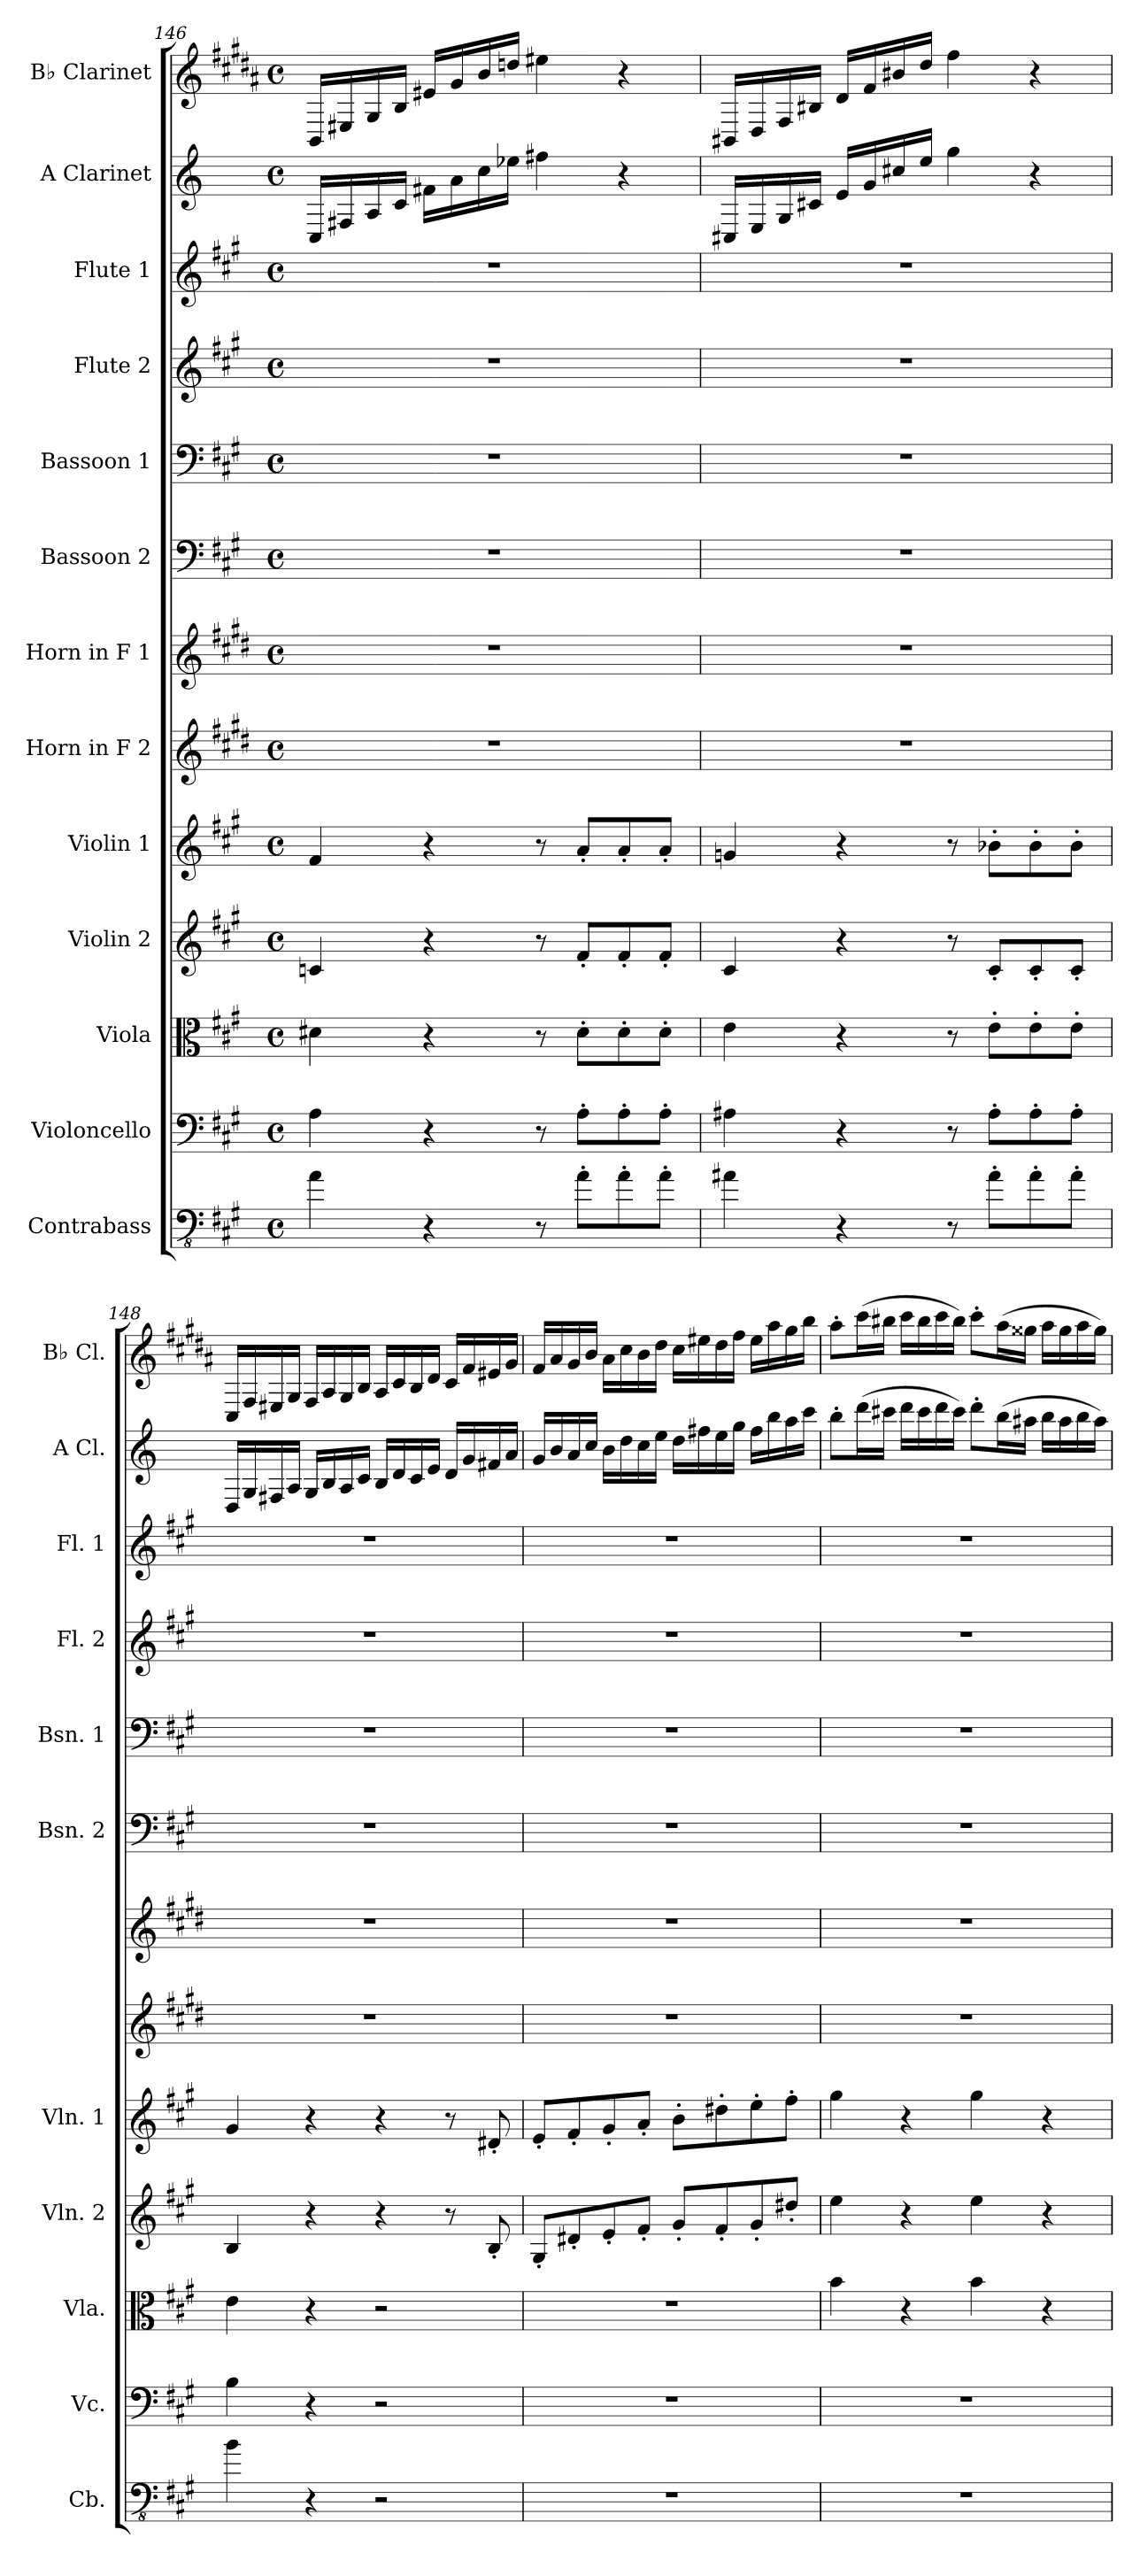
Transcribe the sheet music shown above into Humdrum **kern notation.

**kern	**kern	**kern	**kern	**kern	**kern	**kern	**kern	**kern	**kern	**kern	**kern	**kern
*part13	*part12	*part11	*part10	*part9	*part8	*part7	*part6	*part5	*part4	*part3	*part2	*part1
*staff13	*staff12	*staff11	*staff10	*staff9	*staff8	*staff7	*staff6	*staff5	*staff4	*staff3	*staff2	*staff1
*I"Contrabass	*I"Violoncello	*I"Viola	*I"Violin 2	*I"Violin 1	*I"Horn in F 2	*I"Horn in F 1	*I"Bassoon 2	*I"Bassoon 1	*I"Flute 2	*I"Flute 1	*I"A Clarinet	*I"B♭ Clarinet
*I'Cb.	*I'Vc.	*I'Vla.	*I'Vln. 2	*I'Vln. 1	*	*	*I'Bsn. 2	*I'Bsn. 1	*I'Fl. 2	*I'Fl. 1	*I'A Cl.	*I'B♭ Cl.
*clefFv4	*clefF4	*clefC3	*clefG2	*clefG2	*clefG2	*clefG2	*clefF4	*clefF4	*clefG2	*clefG2	*clefG2	*clefG2
*ITrd7c12	*	*	*	*	*ITrd4c7	*ITrd4c7	*	*	*	*	*ITrd2c3	*ITrd1c2
*k[f#c#g#]	*k[f#c#g#]	*k[f#c#g#]	*k[f#c#g#]	*k[f#c#g#]	*k[f#c#g#]	*k[f#c#g#]	*k[f#c#g#]	*k[f#c#g#]	*k[f#c#g#]	*k[f#c#g#]	*k[f#c#g#]	*k[f#c#g#]
*M4/4	*M4/4	*M4/4	*M4/4	*M4/4	*M4/4	*M4/4	*M4/4	*M4/4	*M4/4	*M4/4	*M4/4	*M4/4
*met(c)	*met(c)	*met(c)	*met(c)	*met(c)	*met(c)	*met(c)	*met(c)	*met(c)	*met(c)	*met(c)	*met(c)	*met(c)
=146	=146	=146	=146	=146	=146	=146	=146	=146	=146	=146	=146	=146
4AA\	4A\	4d#X\	4cn/	4f#/	1r	1r	1r	1r	1r	1r	16AA/LL	16AA/LL
.	.	.	.	.	.	.	.	.	.	.	16D#X/	16D#X/
.	.	.	.	.	.	.	.	.	.	.	16F#/	16F#/
.	.	.	.	.	.	.	.	.	.	.	16A/JJ	16A/JJ
4r	4r	4r	4r	4r	.	.	.	.	.	.	16d#X\LL	16d#X/LL
.	.	.	.	.	.	.	.	.	.	.	16f#\	16f#/
.	.	.	.	.	.	.	.	.	.	.	16a\	16a/
.	.	.	.	.	.	.	.	.	.	.	16ccn\JJ	16ccn/JJ
8r	8r	8r	8r	8r	.	.	.	.	.	.	4dd#X\	4dd#X\
8AA'\L	8A'\L	8d#'\L	8f#'/L	8a'/L	.	.	.	.	.	.	.	.
8AA'\	8A'\	8d#'\	8f#'/	8a'/	.	.	.	.	.	.	4r	4r
8AA'\J	8A'\J	8d#'\J	8f#'/J	8a'/J	.	.	.	.	.	.	.	.
!!LO:PB:g=z
=147	=147	=147	=147	=147	=147	=147	=147	=147	=147	=147	=147	=147
4AA#X\	4A#X\	4e\	4c#/	4gn/	1r	1r	1r	1r	1r	1r	16AA#X/LL	16AA#X/LL
.	.	.	.	.	.	.	.	.	.	.	16C#/	16C#/
.	.	.	.	.	.	.	.	.	.	.	16E/	16E/
.	.	.	.	.	.	.	.	.	.	.	16A#X/JJ	16A#X/JJ
4r	4r	4r	4r	4r	.	.	.	.	.	.	16c#/LL	16c#/LL
.	.	.	.	.	.	.	.	.	.	.	16e/	16e/
.	.	.	.	.	.	.	.	.	.	.	16a#X/	16a#X/
.	.	.	.	.	.	.	.	.	.	.	16cc#/JJ	16cc#/JJ
8r	8r	8r	8r	8r	.	.	.	.	.	.	4ee\	4ee\
8AA#'\L	8A#'\L	8e'\L	8c#'/L	8b-X'\L	.	.	.	.	.	.	.	.
8AA#'\	8A#'\	8e'\	8c#'/	8b-'\	.	.	.	.	.	.	4r	4r
8AA#'\J	8A#'\J	8e'\J	8c#'/J	8b-'\J	.	.	.	.	.	.	.	.
=148	=148	=148	=148	=148	=148	=148	=148	=148	=148	=148	=148	=148
4BB\	4B\	4e\	4B/	4g#/	1r	1r	1r	1r	1r	1r	16BB/LL	16BB/LL
.	.	.	.	.	.	.	.	.	.	.	16E/	16E/
.	.	.	.	.	.	.	.	.	.	.	16D#X/	16D#X/
.	.	.	.	.	.	.	.	.	.	.	16F#/JJ	16F#/JJ
4r	4r	4r	4r	4r	.	.	.	.	.	.	16E/LL	16E/LL
.	.	.	.	.	.	.	.	.	.	.	16G#/	16G#/
.	.	.	.	.	.	.	.	.	.	.	16F#/	16F#/
.	.	.	.	.	.	.	.	.	.	.	16A/JJ	16A/JJ
2r	2r	2r	4r	4r	.	.	.	.	.	.	16G#/LL	16G#/LL
.	.	.	.	.	.	.	.	.	.	.	16B/	16B/
.	.	.	.	.	.	.	.	.	.	.	16A/	16A/
.	.	.	.	.	.	.	.	.	.	.	16c#/JJ	16c#/JJ
.	.	.	8r	8r	.	.	.	.	.	.	16B/LL	16B/LL
.	.	.	.	.	.	.	.	.	.	.	16e/	16e/
.	.	.	8B'/	8d#X'/	.	.	.	.	.	.	16d#X/	16d#X/
.	.	.	.	.	.	.	.	.	.	.	16f#/JJ	16f#/JJ
!!LO:PB:g=z
=149	=149	=149	=149	=149	=149	=149	=149	=149	=149	=149	=149	=149
1r	1r	1r	8G#'/L	8e'/L	1r	1r	1r	1r	1r	1r	16e/LL	16e/LL
.	.	.	.	.	.	.	.	.	.	.	16g#/	16g#/
.	.	.	8d#X'/	8f#'/	.	.	.	.	.	.	16f#/	16f#/
.	.	.	.	.	.	.	.	.	.	.	16a/JJ	16a/JJ
.	.	.	8e'/	8g#'/	.	.	.	.	.	.	16g#\LL	16g#\LL
.	.	.	.	.	.	.	.	.	.	.	16b\	16b\
.	.	.	8f#'/J	8a'/J	.	.	.	.	.	.	16a\	16a\
.	.	.	.	.	.	.	.	.	.	.	16cc#\JJ	16cc#\JJ
.	.	.	8g#'/L	8b'\L	.	.	.	.	.	.	16b\LL	16b\LL
.	.	.	.	.	.	.	.	.	.	.	16dd#X\	16dd#X\
.	.	.	8f#'/	8dd#X'\	.	.	.	.	.	.	16cc#\	16cc#\
.	.	.	.	.	.	.	.	.	.	.	16ee\JJ	16ee\JJ
.	.	.	8g#'/	8ee'\	.	.	.	.	.	.	16dd#\LL	16dd#\LL
.	.	.	.	.	.	.	.	.	.	.	16gg#\	16gg#\
.	.	.	8dd#X'/J	8ff#'\J	.	.	.	.	.	.	16ff#\	16ff#\
.	.	.	.	.	.	.	.	.	.	.	16aa\JJ	16aa\JJ
=150	=150	=150	=150	=150	=150	=150	=150	=150	=150	=150	=150	=150
1r	1r	4b\	4ee\	4gg#\	1r	1r	1r	1r	1r	1r	8gg#'\L	8gg#'\L
.	.	.	.	.	.	.	.	.	.	.	(>16bb\L	(>16bb\L
.	.	.	.	.	.	.	.	.	.	.	16aa#X\JJ	16aa#X\JJ
.	.	4r	4r	4r	.	.	.	.	.	.	16bb\LL	16bb\LL
.	.	.	.	.	.	.	.	.	.	.	16aa#\	16aa#\
.	.	.	.	.	.	.	.	.	.	.	16bb\	16bb\
.	.	.	.	.	.	.	.	.	.	.	16aa#\JJ)	16aa#\JJ)
.	.	4b\	4ee\	4gg#\	.	.	.	.	.	.	8bb'\L	8bb'\L
.	.	.	.	.	.	.	.	.	.	.	(>16gg#\L	(>16gg#\L
.	.	.	.	.	.	.	.	.	.	.	16ff##X\JJ	16ff##X\JJ
.	.	4r	4r	4r	.	.	.	.	.	.	16gg#\LL	16gg#\LL
.	.	.	.	.	.	.	.	.	.	.	16ff##\	16ff##\
.	.	.	.	.	.	.	.	.	.	.	16gg#\	16gg#\
.	.	.	.	.	.	.	.	.	.	.	16ff##\JJ)	16ff##\JJ)
=	=	=	=	=	=	=	=	=	=	=	=	=
*-	*-	*-	*-	*-	*-	*-	*-	*-	*-	*-	*-	*-
